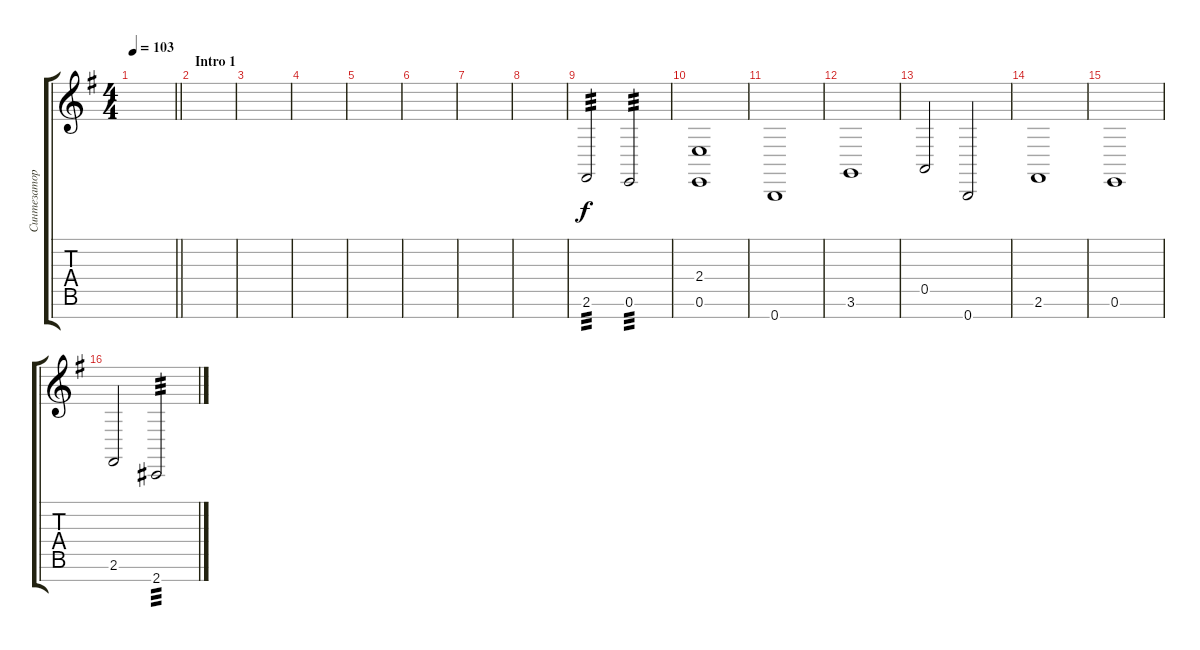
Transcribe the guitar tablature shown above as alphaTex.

\track ("Синтезатор" "Синтезатор") {instrument stringensemble1}
\staff {score tabs}
\tuning (E4 B3 G3 D3 A2 E2 B1) {hide}
\ts (4 4)
\tempo 103
\clef g2
\barLineRight lightlight
\ks eminor
|
\section ("" "Intro 1")
|
|
|
|
|
|
|
2.6.2{tp 3 instrument timpani} 0.6.2{tp 3} |
(2.4 0.6).1 |
0.7.1 |
3.6.1 |
0.5.2 0.7.2 |
2.6.1 |
0.6.1 |
2.6.2 2.7.2{tp 3}
